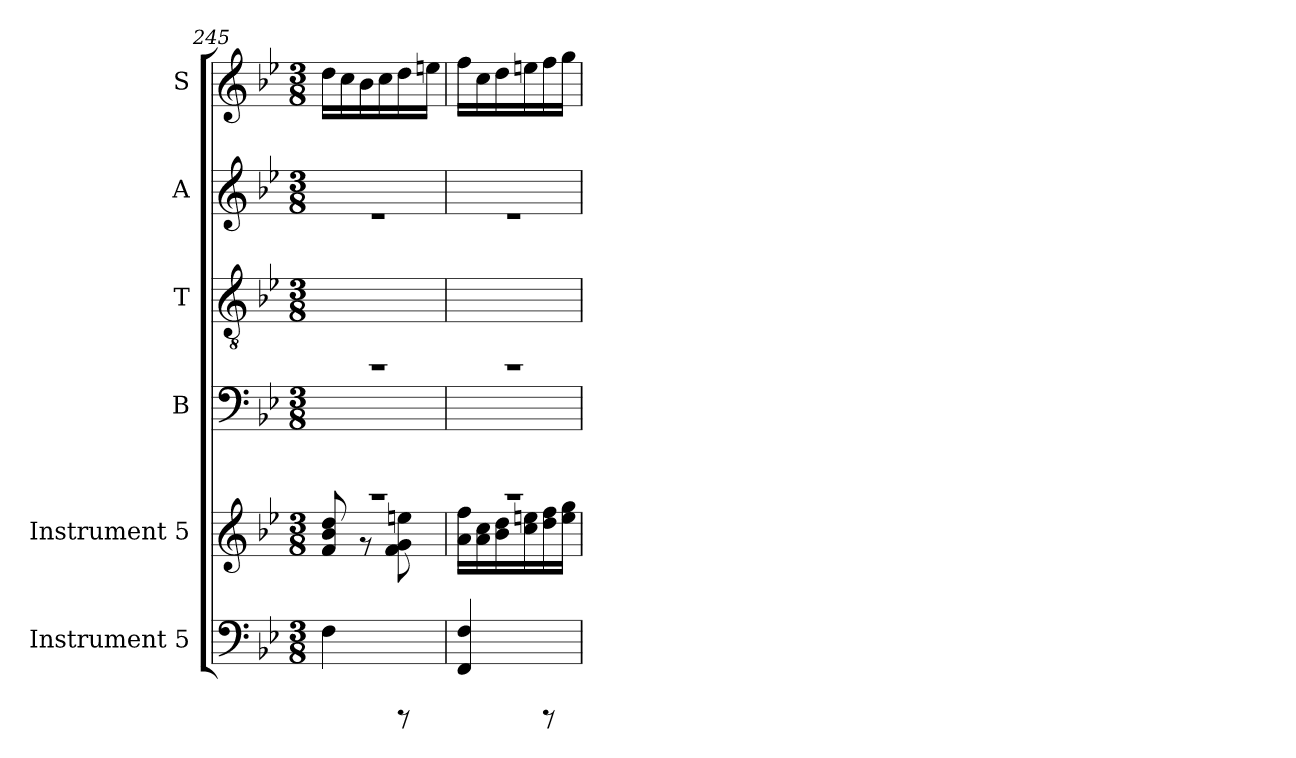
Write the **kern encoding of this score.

**kern	**kern	**kern	**kern	**kern	**kern	**text
*part6	*part5	*part4	*part3	*part2	*part1	*part1
*staff6	*staff5	*staff4	*staff3	*staff2	*staff1	*staff1
*I"Instrument 5	*I"Instrument 5	*I"B	*I"T	*I"A	*I"S	*
*	*	*I'B	*I'T	*I'A	*I'S	*
*clefF4	*clefG2	*clefF4	*clefGv2	*clefG2	*clefG2	*
*k[b-e-]	*k[b-e-]	*k[b-e-]	*k[b-e-]	*k[b-e-]	*k[b-e-]	*
*B-:	*B-:	*B-:	*B-:	*B-:	*B-:	*
*M3/8	*M3/8	*M3/8	*M3/8	*M3/8	*M3/8	*
=245	=245	=245	=245	=245	=245	=245
!	!	!	!	!	!	!LO:LY:b:cj
4F\	8b-/ 8f/ 8dd/	4.rBBBB	4.rEE	4.re	16dd\L	.
!	!	!	!	!	!	!LO:LY:b:cj
.	.	.	.	.	16cc\	.
!	!	!	!	!	!	!LO:LY:b:cj
.	8rf	.	.	.	16b-\	.
!	!	!	!	!	!	!LO:LY:b:cj
.	.	.	.	.	16cc\	.
!	!	!	!	!	!	!LO:LY:b:cj
8rCCC	8een\ 8f\ 8g\	.	.	.	16dd\	.
!	!	!	!	!	!	!LO:LY:b:cj
.	.	.	.	.	16een\J	.
=246	=246	=246	=246	=246	=246	=246
!	!	!	!	!	!	!LO:LY:b:cj
4FF/ 4F/	16ff\ 16a\L	4.rBBBB	4.rEE	4.re	16ff\L	.
!	!	!	!	!	!	!LO:LY:b:cj
.	16a\ 16cc\	.	.	.	16cc\	.
!	!	!	!	!	!	!LO:LY:b:cj
.	16b-\ 16dd\	.	.	.	16dd\	.
!	!	!	!	!	!	!LO:LY:b:cj
.	16cc\ 16een\	.	.	.	16een\	.
!	!	!	!	!	!	!LO:LY:b:cj
8rCCC	16dd\ 16ff\	.	.	.	16ff\	.
!	!	!	!	!	!	!LO:LY:b:cj
.	16ee\ 16gg\J	.	.	.	16gg\J	.
=	=	=	=	=	=	=
*-	*-	*-	*-	*-	*-	*-
